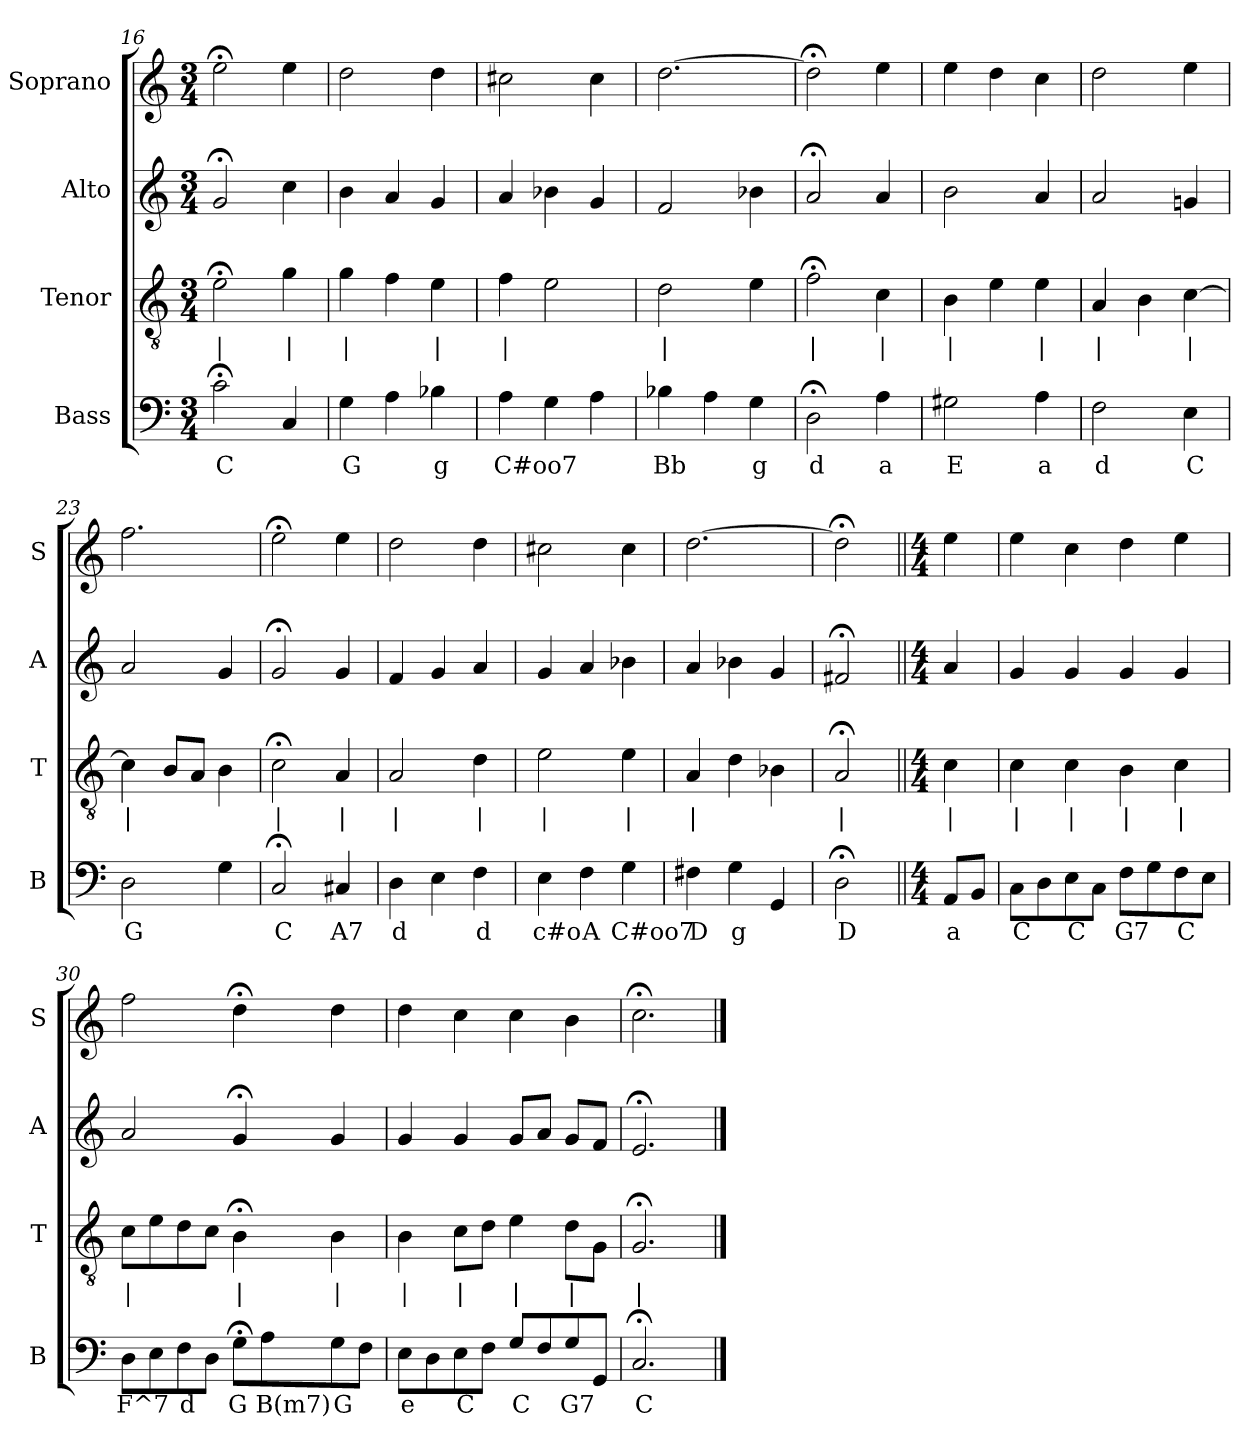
**kern	**text	**kern	**text	**kern	**kern
*part4	*part4	*part3	*part3	*part2	*part1
*staff4	*staff4	*staff3	*staff3	*staff2	*staff1
*I"Bass	*	*I"Tenor	*	*I"Alto	*I"Soprano
*I'B	*	*I'T	*	*I'A	*I'S
*clefF4	*	*clefGv2	*	*clefG2	*clefG2
*k[]	*	*k[]	*	*k[]	*k[]
*C:	*	*C:	*	*C:	*C:
*M3/4	*	*M3/4	*	*M3/4	*M3/4
=16	=16	=16	=16	=16	=16
2c;<	C	2e;<	|	2g;<	2ee;<
4C	.	4g	|	4cc	4ee
=17	=17	=17	=17	=17	=17
4G	G	4g	|	4b	2dd
4A	.	4f	.	4a	.
4B-X	g	4e	|	4g	4dd
=18	=18	=18	=18	=18	=18
4A	C#oo7	4f	|	4a	2cc#X
4G	.	2e	.	4b-X	.
4A	.	.	.	4g	4cc#
=19	=19	=19	=19	=19	=19
4B-X	Bb	2d	|	2f	[2.dd
4A	.	.	.	.	.
4G	g	4e	.	4b-X	.
=20	=20	=20	=20	=20	=20
2D;<	d	2f;<	|	2a;<	2dd;<]
4A	a	4c	|	4a	4ee
=21	=21	=21	=21	=21	=21
2G#X	E	4B	|	2b	4ee
.	.	4e	.	.	4dd
4A	a	4e	|	4a	4cc
=22	=22	=22	=22	=22	=22
2F	d	4A	|	2a	2dd
.	.	4B	.	.	.
4E	C	[4c	|	4gn	4ee
=23	=23	=23	=23	=23	=23
2D	G	4c]	|	2a	2.ff
.	.	8BL	.	.	.
.	.	8AJ	.	.	.
4G	.	4B	.	4g	.
=24	=24	=24	=24	=24	=24
2C;<	C	2c;<	|	2g;<	2ee;<
4C#X	A7	4A	|	4g	4ee
=25	=25	=25	=25	=25	=25
4D	d	2A	|	4f	2dd
4E	.	.	.	4g	.
4F	d	4d	|	4a	4dd
=26	=26	=26	=26	=26	=26
4E	c#o	2e	|	4g	2cc#X
4F	A	.	.	4a	.
4G	C#oo7	4e	|	4b-X	4cc#
=27	=27	=27	=27	=27	=27
4F#X	D	4A	|	4a	[2.dd
4G	g	4d	.	4b-X	.
4GG	.	4B-X	.	4g	.
=28	=28	=28	=28	=28	=28
2D;<	D	2A;<	|	2f#X;<	2dd;<]
=||	=||	=||	=||	=||	=||
*M4/4	*	*M4/4	*	*M4/4	*M4/4
8AAL	a	4c	|	4a	4ee
8BBJ	.	.	.	.	.
=29	=29	=29	=29	=29	=29
8CL	C	4c	|	4g	4ee
8D	.	.	.	.	.
8E	C	4c	|	4g	4cc
8CJ	.	.	.	.	.
8FL	G7	4B	|	4g	4dd
8G	.	.	.	.	.
8F	C	4c	|	4g	4ee
8EJ	.	.	.	.	.
=30	=30	=30	=30	=30	=30
8DL	F^7	8cL	|	2a	2ff
8E	.	8e	.	.	.
8F	d	8d	.	.	.
8DJ	.	8cJ	.	.	.
8G;<L	G	4B;<	|	4g;<	4dd;<
8A	B(m7)	.	.	.	.
8G	G	4B	|	4g	4dd
8FJ	.	.	.	.	.
=31	=31	=31	=31	=31	=31
8EL	e	4B	|	4g	4dd
8D	.	.	.	.	.
8E	C	8cL	|	4g	4cc
8FJ	.	8dJ	.	.	.
8GL	C	4e	|	8gL	4cc
8F	.	.	.	8aJ	.
8G	G7	8dL	|	8gL	4b
8GGJ	.	8GJ	.	8fJ	.
=32	=32	=32	=32	=32	=32
2.C;<	C	2.G;<	|	2.e;<	2.cc;<
==	==	==	==	==	==
*-	*-	*-	*-	*-	*-
